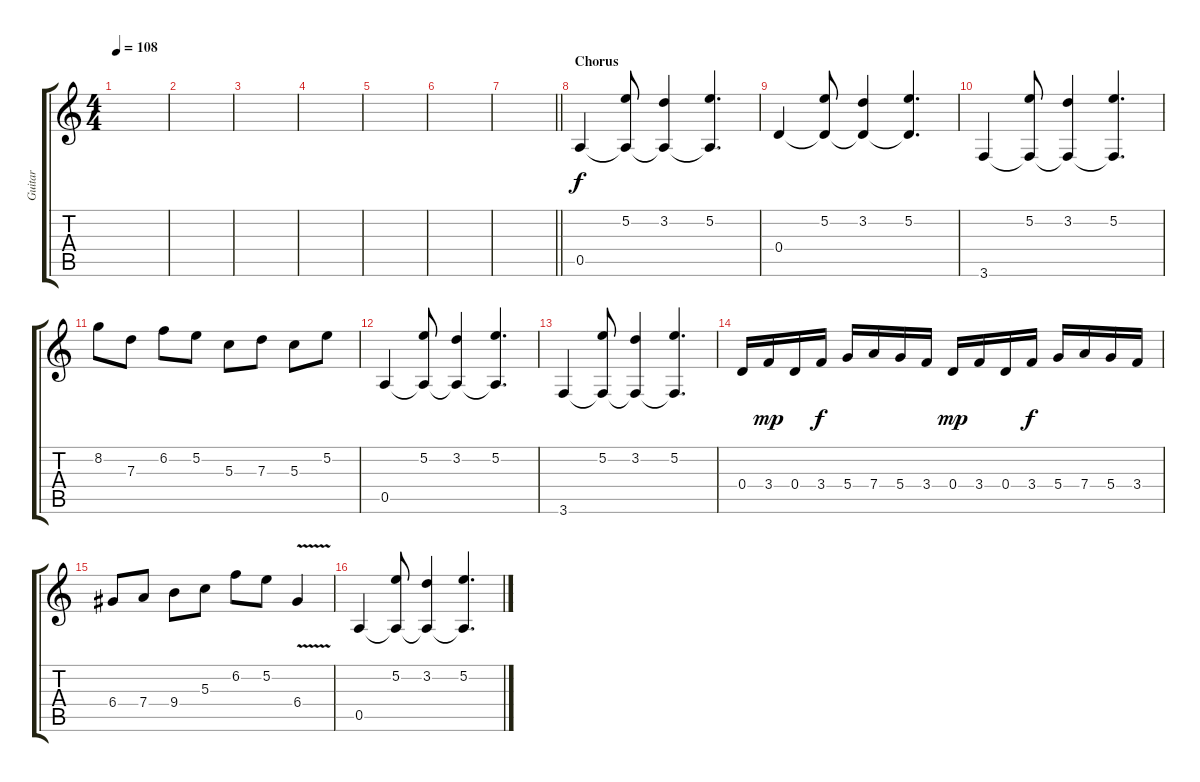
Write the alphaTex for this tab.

\track ("Guitar" "Guitar") {instrument distortionguitar}
\staff {score tabs}
\tuning (E4 B3 G3 D3 A2 D2) {hide}
\ts (4 4)
\tempo 108
\clef g2
\ks c
|
|
|
|
|
|
\barLineRight lightlight
|
\section ("" "Chorus")
0.5.4 (5.2 0.5{t}).8 (3.2 0.5{t}).4 (5.2 0.5{t}).4{d} |
0.4.4 (5.2 0.4{t}).8 (3.2 0.4{t}).4 (5.2 0.4{t}).4{d} |
3.6.4 (5.2 3.6{t}).8 (3.2 3.6{t}).4 (5.2 3.6{t}).4{d} |
8.2.8 7.3.8 6.2.8 5.2.8 5.3.8 7.3.8 5.3.8 5.2.8 |
0.5.4 (5.2 0.5{t}).8 (3.2 0.5{t}).4 (5.2 0.5{t}).4{d} |
3.6.4 (5.2 3.6{t}).8 (3.2 3.6{t}).4 (5.2 3.6{t}).4{d} |
0.4.16 3.4.16{dy mp} 0.4.16 3.4.16{dy f} 5.4.16 7.4.16 5.4.16 3.4.16 0.4.16{dy mp} 3.4.16 0.4.16 3.4.16{dy f} 5.4.16 7.4.16 5.4.16 3.4.16 |
6.4.8 7.4.8 9.4.8 5.3.8 6.2.8 5.2.8 6.4{v}.4 |
0.5.4 (5.2 0.5{t}).8 (3.2 0.5{t}).4 (5.2 0.5{t}).4{d}
